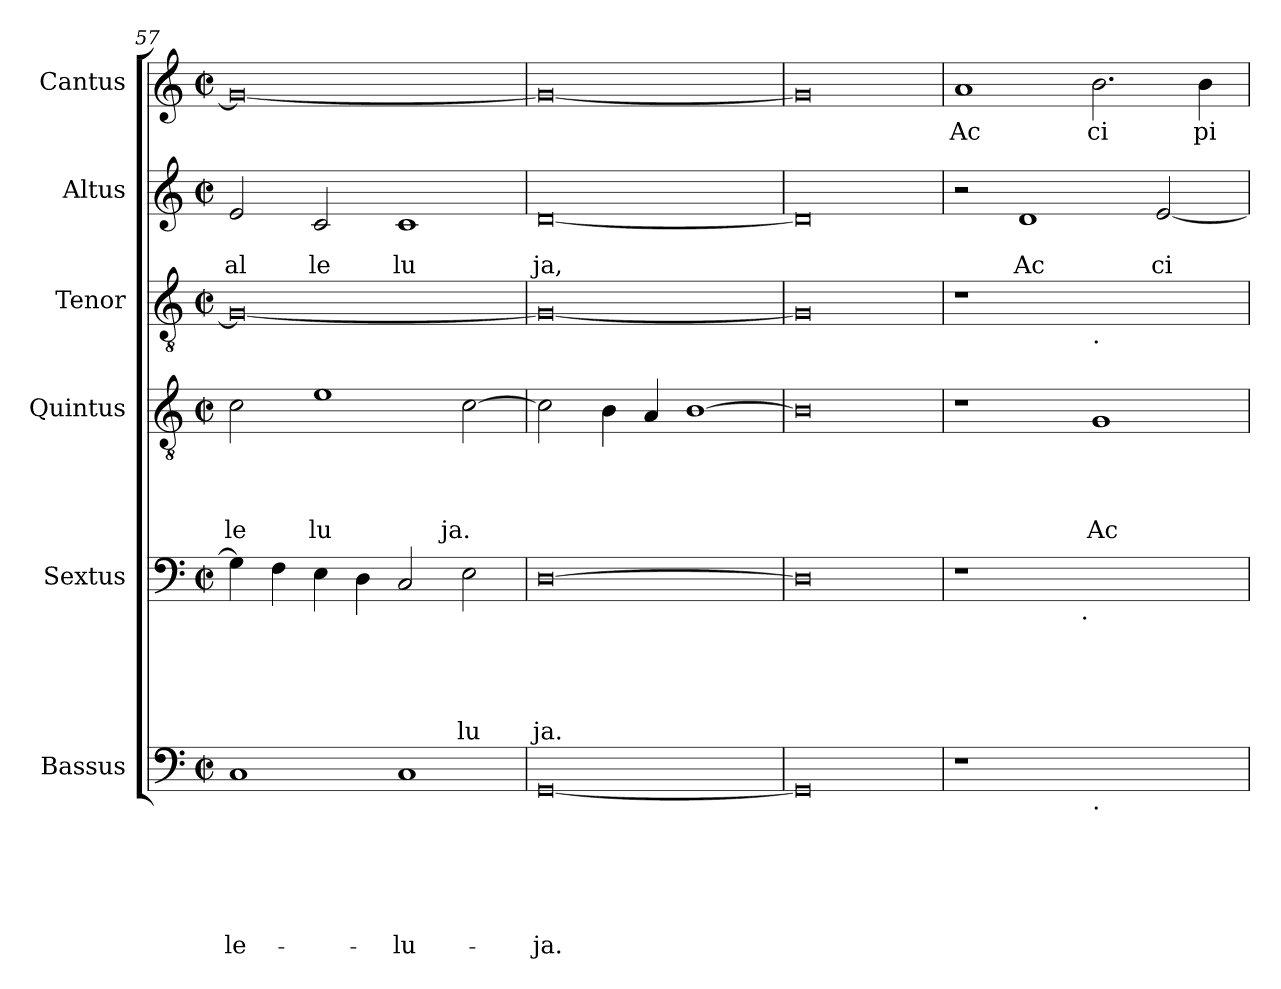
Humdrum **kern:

**kern	**text	**text	**text	**text	**text	**text	**kern	**text	**text	**text	**text	**text	**kern	**text	**text	**text	**text	**kern	**text	**kern	**text	**text	**kern	**text
*part6	*part6	*part6	*part6	*part6	*part6	*part6	*part5	*part5	*part5	*part5	*part5	*part5	*part4	*part4	*part4	*part4	*part4	*part3	*part3	*part2	*part2	*part2	*part1	*part1
*staff6	*staff6	*staff6	*staff6	*staff6	*staff6	*staff6	*staff5	*staff5	*staff5	*staff5	*staff5	*staff5	*staff4	*staff4	*staff4	*staff4	*staff4	*staff3	*staff3	*staff2	*staff2	*staff2	*staff1	*staff1
*I"Bassus	*	*	*	*	*	*	*I"Sextus	*	*	*	*	*	*I"Quintus	*	*	*	*	*I"Tenor	*	*I"Altus	*	*	*I"Cantus	*
*clefF4	*	*	*	*	*	*	*clefF4	*	*	*	*	*	*clefGv2	*	*	*	*	*clefGv2	*	*clefG2	*	*	*clefG2	*
*k[]	*	*	*	*	*	*	*k[]	*	*	*	*	*	*k[]	*	*	*	*	*k[]	*	*k[]	*	*	*k[]	*
*C:	*	*	*	*	*	*	*C:	*	*	*	*	*	*C:	*	*	*	*	*C:	*	*C:	*	*	*C:	*
*M2/2	*	*	*	*	*	*	*M2/2	*	*	*	*	*	*M2/2	*	*	*	*	*M2/2	*	*M2/2	*	*	*M2/2	*
*met(c|)	*	*	*	*	*	*	*met(c|)	*	*	*	*	*	*met(c|)	*	*	*	*	*met(c|)	*	*met(c|)	*	*	*met(c|)	*
=57	=57	=57	=57	=57	=57	=57	=57	=57	=57	=57	=57	=57	=57	=57	=57	=57	=57	=57	=57	=57	=57	=57	=57	=57
!	!	!	!	!	!	!LO:LY:b	!	!	!	!	!	!	!	!	!	!	!LO:LY:b	!	!	!	!	!LO:LY:b	!	!
1C	.	.	.	.	.	-le-	4G\]	.	.	.	.	.	2c\	.	.	.	le	0G_	.	2e/	.	al	0g_	.
.	.	.	.	.	.	.	4F\	.	.	.	.	.	.	.	.	.	.	.	.	.	.	.	.	.
!	!	!	!	!	!	!	!	!	!	!	!	!	!	!	!	!	!LO:LY:b	!	!	!	!	!LO:LY:b	!	!
.	.	.	.	.	.	.	4E\	.	.	.	.	.	1e	.	.	.	lu	.	.	2c/	.	le	.	.
.	.	.	.	.	.	.	4D\	.	.	.	.	.	.	.	.	.	.	.	.	.	.	.	.	.
!	!	!	!	!	!	!LO:LY:b	!	!	!	!	!	!	!	!	!	!	!	!	!	!	!	!LO:LY:b	!	!
1C	.	.	.	.	.	-lu-	2C/	.	.	.	.	.	.	.	.	.	.	.	.	1c	.	lu	.	.
!	!	!	!	!	!	!	!	!	!	!	!	!LO:LY:b	!	!	!	!	!LO:LY:b	!	!	!	!	!	!	!
.	.	.	.	.	.	.	2E\	.	.	.	.	lu	[>2c\	.	.	.	ja.	.	.	.	.	.	.	.
=58	=58	=58	=58	=58	=58	=58	=58	=58	=58	=58	=58	=58	=58	=58	=58	=58	=58	=58	=58	=58	=58	=58	=58	=58
!	!	!	!	!	!	!LO:LY:b	!	!	!	!	!	!LO:LY:b	!	!	!	!	!	!	!	!	!	!LO:LY:b	!	!
[<0GG	.	.	.	.	.	-ja.	[>0D	.	.	.	.	ja.	2c\]	.	.	.	.	0G_	.	[<0d	.	ja,	0g_	.
.	.	.	.	.	.	.	.	.	.	.	.	.	4B\	.	.	.	.	.	.	.	.	.	.	.
.	.	.	.	.	.	.	.	.	.	.	.	.	4A/	.	.	.	.	.	.	.	.	.	.	.
.	.	.	.	.	.	.	.	.	.	.	.	.	[>1B	.	.	.	.	.	.	.	.	.	.	.
=59	=59	=59	=59	=59	=59	=59	=59	=59	=59	=59	=59	=59	=59	=59	=59	=59	=59	=59	=59	=59	=59	=59	=59	=59
0GG]	.	.	.	.	.	.	0D]	.	.	.	.	.	0B]	.	.	.	.	0G]	.	0d]	.	.	0g]	.
!!LO:PB:g=z
=60!	=60!	=60!	=60!	=60!	=60!	=60!	=60!	=60!	=60!	=60!	=60!	=60!	=60!	=60!	=60!	=60!	=60!	=60!	=60!	=60!	=60!	=60!	=60!	=60!
!	!	!	!	!	!	!	!	!	!	!	!	!	!	!	!	!	!	!	!	!	!	!	!	!LO:LY:b
*	*	*	*	*	*	*	*^	*	*	*	*	*	*	*	*	*	*	*	*	*	*	*	*	*
1r	.	.	.	.	.	.	1r	2ryy	.	.	.	.	.	1r	.	.	.	.	1r	.	2r	.	.	1a	Ac
!	!	!	!	!	!	!	!	!	!	!	!	!	!	!	!	!	!	!	!	!	!	!	!LO:LY:b	!	!
.	.	.	.	.	.	.	.	4...ryy	.	.	.	.	.	.	.	.	.	.	.	.	1d	.	Ac	.	.
!	!	!	!	!	!	!	!	!LO:TX:b:t=.	!	!	!	!	!	!	!	!	!	!	!	!	!	!	!	!	!
.	.	.	.	.	.	.	.	1ryy	.	.	.	.	.	.	.	.	.	.	.	.	.	.	.	.	.
!	!	!	!	!	!	!	!	!	!	!	!	!	!	!	!	!	!	!	!LO:TX:b:t=.	!	!	!	!	!	!
!LO:TX:b:t=.	!	!	!	!	!	!	!	!	!	!	!	!	!	!	!	!	!	!	!	!	!	!	!	!	!
!	!	!	!	!	!	!	!	!	!	!	!	!	!	!	!	!	!	!LO:LY:b	!	!	!	!	!	!	!LO:LY:b
1ryy	.	.	.	.	.	.	1ryy	.	.	.	.	.	.	1G	.	.	.	Ac-	1ryy	.	.	.	.	2.b\	ci
!	!	!	!	!	!	!	!	!	!	!	!	!	!	!	!	!	!	!	!	!	!	!	!LO:LY:b	!	!
.	.	.	.	.	.	.	.	.	.	.	.	.	.	.	.	.	.	.	.	.	[<2e/	.	ci	.	.
!	!	!	!	!	!	!	!	!	!	!	!	!	!	!	!	!	!	!	!	!	!	!	!	!	!LO:LY:b
.	.	.	.	.	.	.	.	.	.	.	.	.	.	.	.	.	.	.	.	.	.	.	.	4b\	pi
.	.	.	.	.	.	.	.	32ryy	.	.	.	.	.	.	.	.	.	.	.	.	.	.	.	.	.
*	*	*	*	*	*	*	*v	*v	*	*	*	*	*	*	*	*	*	*	*	*	*	*	*	*	*
=	=	=	=	=	=	=	=	=	=	=	=	=	=	=	=	=	=	=	=	=	=	=	=	=
*-	*-	*-	*-	*-	*-	*-	*-	*-	*-	*-	*-	*-	*-	*-	*-	*-	*-	*-	*-	*-	*-	*-	*-	*-
